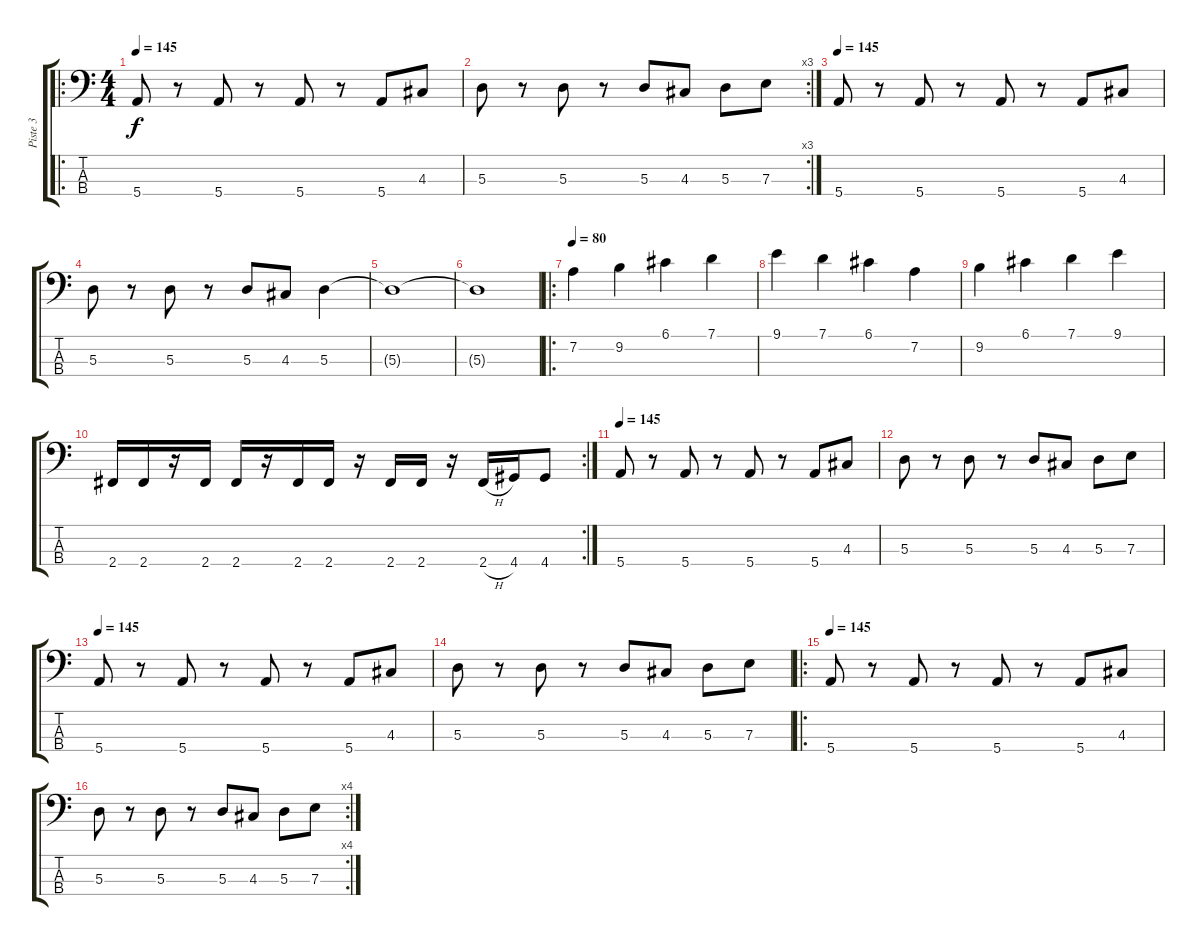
\track ("Piste 3" "Piste 3") {instrument electricbassfinger}
\staff {score tabs}
\tuning (G2 D2 A1 E1) {hide}
\ro
\ts (4 4)
\tempo 145
\clef f4
\ks c
5.4.8{dy f} r.8 5.4.8 r.8 5.4.8 r.8 5.4.8 4.3.8 |
\rc 3
5.3.8 r.8 5.3.8 r.8 5.3.8 4.3.8 5.3.8 7.3.8 |
\tempo 145
5.4.8 r.8 5.4.8 r.8 5.4.8 r.8 5.4.8 4.3.8 |
5.3.8 r.8 5.3.8 r.8 5.3.8 4.3.8 5.3.4 |
5.3{t}.1 |
5.3{t}.1 |
\ro
\tempo 80
7.2.4 9.2.4 6.1.4 7.1.4 |
9.1.4 7.1.4 6.1.4 7.2.4 |
9.2.4 6.1.4 7.1.4 9.1.4 |
\rc 2
2.4.16 2.4.16 r.16 2.4.16 2.4.16 r.16 2.4.16 2.4.16 r.16 2.4.16 2.4.16 r.16 2.4{h}.16 4.4.16 4.4.8 |
\tempo 145
5.4.8 r.8 5.4.8 r.8 5.4.8 r.8 5.4.8 4.3.8 |
5.3.8 r.8 5.3.8 r.8 5.3.8 4.3.8 5.3.8 7.3.8 |
\tempo 145
5.4.8 r.8 5.4.8 r.8 5.4.8 r.8 5.4.8 4.3.8 |
5.3.8 r.8 5.3.8 r.8 5.3.8 4.3.8 5.3.8 7.3.8 |
\ro
\tempo 145
5.4.8 r.8 5.4.8 r.8 5.4.8 r.8 5.4.8 4.3.8 |
\rc 4
5.3.8 r.8 5.3.8 r.8 5.3.8 4.3.8 5.3.8 7.3.8
